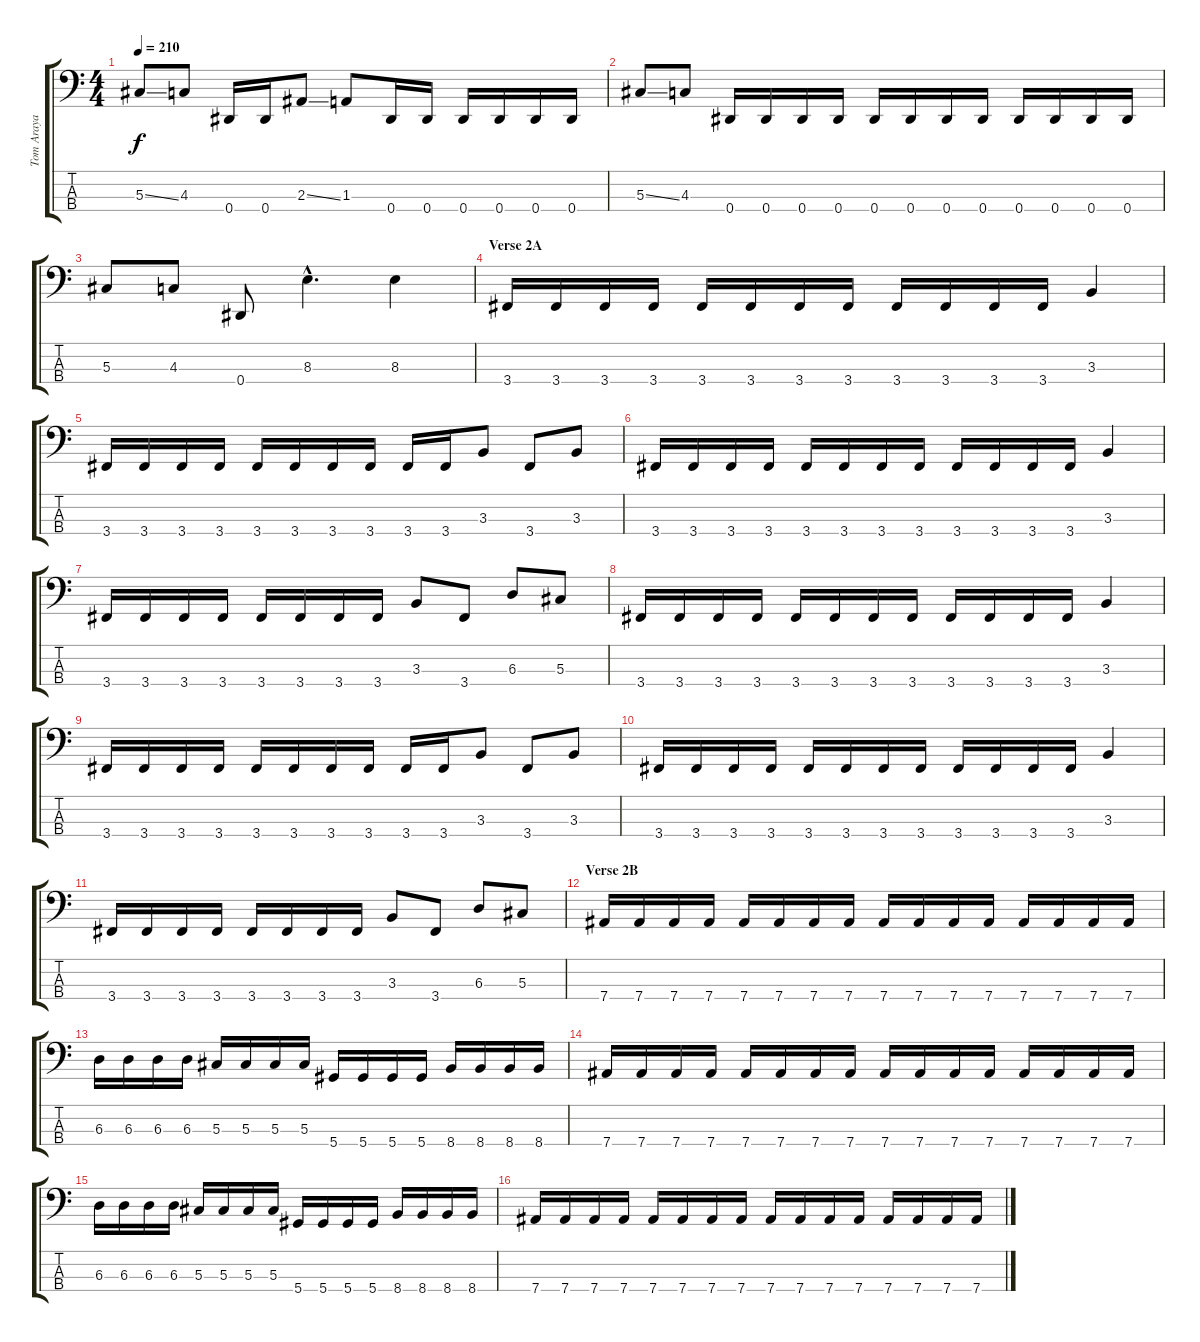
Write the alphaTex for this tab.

\track ("Tom Araya" "Tom Araya") {instrument electricbasspick}
\staff {score tabs}
\tuning (Gb2 Db2 Ab1 Eb1) {hide}
\ts (4 4)
\tempo 210
\clef f4
\ks c
5.3{ss}.8{dy f} 4.3.8 0.4.16 0.4.16 2.3{ss}.8 1.3.8 0.4.16 0.4.16 0.4.16 0.4.16 0.4.16 0.4.16 |
5.3{ss}.8 4.3.8 0.4.16 0.4.16 0.4.16 0.4.16 0.4.16 0.4.16 0.4.16 0.4.16 0.4.16 0.4.16 0.4.16 0.4.16 |
5.3.8 4.3.8 0.4.8 8.3{hac}.4{d} 8.3.4 |
\section ("" "Verse 2A")
3.4.16 3.4.16 3.4.16 3.4.16 3.4.16 3.4.16 3.4.16 3.4.16 3.4.16 3.4.16 3.4.16 3.4.16 3.3.4 |
3.4.16 3.4.16 3.4.16 3.4.16 3.4.16 3.4.16 3.4.16 3.4.16 3.4.16 3.4.16 3.3.8 3.4.8 3.3.8 |
3.4.16 3.4.16 3.4.16 3.4.16 3.4.16 3.4.16 3.4.16 3.4.16 3.4.16 3.4.16 3.4.16 3.4.16 3.3.4 |
3.4.16 3.4.16 3.4.16 3.4.16 3.4.16 3.4.16 3.4.16 3.4.16 3.3.8 3.4.8 6.3.8 5.3.8 |
3.4.16 3.4.16 3.4.16 3.4.16 3.4.16 3.4.16 3.4.16 3.4.16 3.4.16 3.4.16 3.4.16 3.4.16 3.3.4 |
3.4.16 3.4.16 3.4.16 3.4.16 3.4.16 3.4.16 3.4.16 3.4.16 3.4.16 3.4.16 3.3.8 3.4.8 3.3.8 |
3.4.16 3.4.16 3.4.16 3.4.16 3.4.16 3.4.16 3.4.16 3.4.16 3.4.16 3.4.16 3.4.16 3.4.16 3.3.4 |
3.4.16 3.4.16 3.4.16 3.4.16 3.4.16 3.4.16 3.4.16 3.4.16 3.3.8 3.4.8 6.3.8 5.3.8 |
\section ("" "Verse 2B")
7.4.16 7.4.16 7.4.16 7.4.16 7.4.16 7.4.16 7.4.16 7.4.16 7.4.16 7.4.16 7.4.16 7.4.16 7.4.16 7.4.16 7.4.16 7.4.16 |
6.3.16 6.3.16 6.3.16 6.3.16 5.3.16 5.3.16 5.3.16 5.3.16 5.4.16 5.4.16 5.4.16 5.4.16 8.4.16 8.4.16 8.4.16 8.4.16 |
7.4.16 7.4.16 7.4.16 7.4.16 7.4.16 7.4.16 7.4.16 7.4.16 7.4.16 7.4.16 7.4.16 7.4.16 7.4.16 7.4.16 7.4.16 7.4.16 |
6.3.16 6.3.16 6.3.16 6.3.16 5.3.16 5.3.16 5.3.16 5.3.16 5.4.16 5.4.16 5.4.16 5.4.16 8.4.16 8.4.16 8.4.16 8.4.16 |
7.4.16 7.4.16 7.4.16 7.4.16 7.4.16 7.4.16 7.4.16 7.4.16 7.4.16 7.4.16 7.4.16 7.4.16 7.4.16 7.4.16 7.4.16 7.4.16
